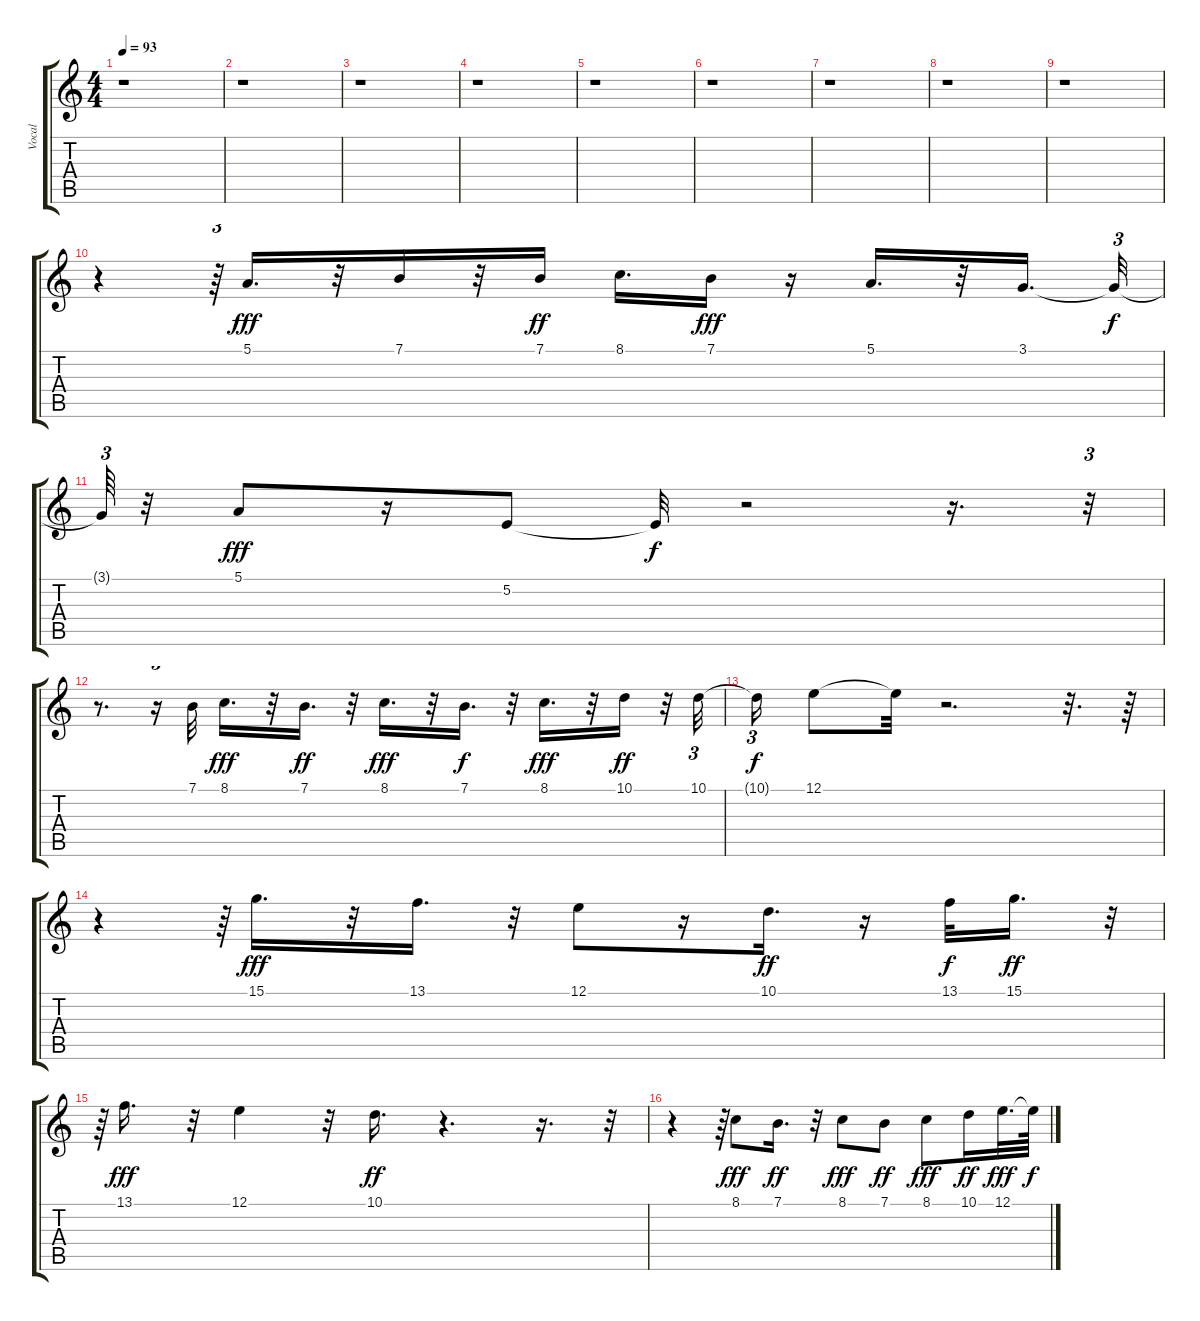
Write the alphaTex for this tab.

\track ("Vocal" "Vocal") {instrument vibraphone}
\staff {score tabs}
\tuning (E4 B3 G3 D3 A2 E2) {hide}
\ts (4 4)
\tempo 93
\clef g2
\ks c
r.1{dy f} |
r.1 |
r.1 |
r.1 |
r.1 |
r.1 |
r.1 |
r.1 |
r.1 |
r.4 r.64{tu (3 2)} 5.1.16{d dy fff} r.32 7.1.16 r.32 7.1.16{dy ff} 8.1.16{d} 7.1.16{dy fff} r.16 5.1.16{d} r.32 3.1.16{d} 3.1{t}.32{tu (3 2) dy f} |
3.1{t}.64{tu (3 2)} r.32 5.1.8{dy fff} r.16 5.2.8 5.2{t}.32{dy f} r.2 r.16{d} r.32{tu (3 2)} |
r.8{d} r.16{tu (3 2)} 7.1.32 8.1.16{d dy fff} r.32 7.1.16{d dy ff} r.32 8.1.16{d dy fff} r.32 7.1.16{d dy f} r.32 8.1.16{d dy fff} r.32 10.1.16{dy ff} r.32 10.1.32{tu (3 2)} |
10.1{t}.16{tu (3 2) dy f} 12.1.8 12.1{t}.32 r.2{d} r.32{d} r.64 |
r.4 r.64{tu (3 2)} 15.1.16{d dy fff} r.32 13.1.16{d} r.32 12.1.8 r.16 10.1.16{d dy ff} r.16 13.1.32{dy f} 15.1.16{d dy ff} r.32{tu (3 2)} |
r.64{tu (3 2)} 13.1.16{d dy fff} r.32 12.1.4 r.32 10.1.16{d dy ff} r.4{d} r.16{d} r.32{tu (3 2)} |
r.4 r.64{tu (3 2)} 8.1.8{dy fff} 7.1.16{d dy ff} r.32 8.1.8{dy fff} 7.1.8{dy ff} 8.1.8{dy fff} 10.1.16{dy ff} 12.1.32{d dy fff} 12.1{t}.64{dy f}
